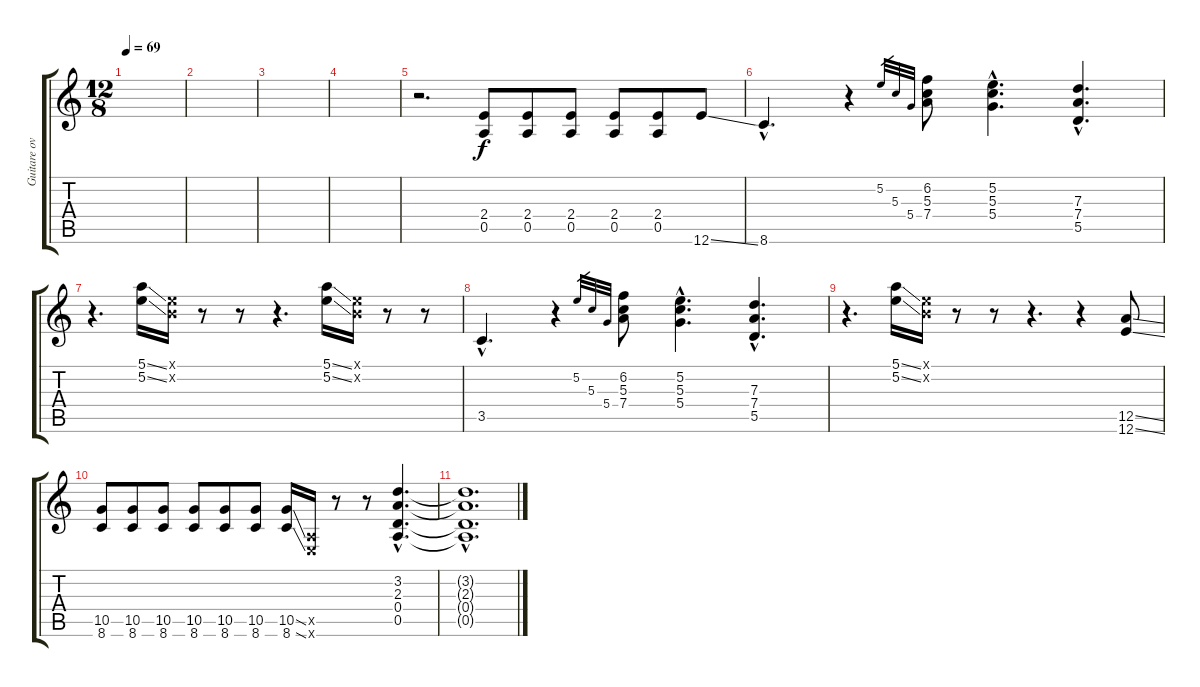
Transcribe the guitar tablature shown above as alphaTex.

\track ("Guitare overdrive" "Guitare ov") {instrument overdrivenguitar}
\staff {score tabs}
\tuning (E4 B3 G3 D3 A2 E2) {hide}
\ts (12 8)
\tempo 69
\clef g2
\ks c
|
|
|
|
r.2{d} (2.4 0.5).8 (2.4 0.5).8 (2.4 0.5).8 (2.4 0.5).8 (2.4 0.5).8 12.6{ss}.8 |
8.6{hac}.4{d} r.4 5.2.32{gr} 5.3.32{gr} 5.4.32{gr} (6.2 5.3 7.4).8 (5.2{hac} 5.3{hac} 5.4{hac}).4{d} (7.3{hac} 7.4{hac} 5.5{hac}).4{d} |
r.4{d} (5.1{ss} 5.2{ss}).16 (0.1{x} 0.2{x}).16 r.8 r.8 r.4{d} (5.1{ss} 5.2{ss}).16 (0.1{x} 0.2{x}).16 r.8 r.8 |
3.5{hac}.4{d} r.4 5.2.32{gr} 5.3.32{gr} 5.4.32{gr} (6.2 5.3 7.4).8 (5.2{hac} 5.3{hac} 5.4{hac}).4{d} (7.3{hac} 7.4{hac} 5.5{hac}).4{d} |
r.4{d} (5.1{ss} 5.2{ss}).16 (0.1{x} 0.2{x}).16 r.8 r.8 r.4{d} r.4 (12.5{ss} 12.6{ss}).8 |
(10.5 8.6).8 (10.5 8.6).8 (10.5 8.6).8 (10.5 8.6).8 (10.5 8.6).8 (10.5 8.6).8 (10.5{ss} 8.6{ss}).16 (0.5{x} 0.6{x}).16 r.8 r.8 (3.2{hac} 2.3{hac} 0.4{hac} 0.5{hac}).4{d} |
(3.2{hac t} 2.3{hac t} 0.4{hac t} 0.5{hac t}).1{d}
